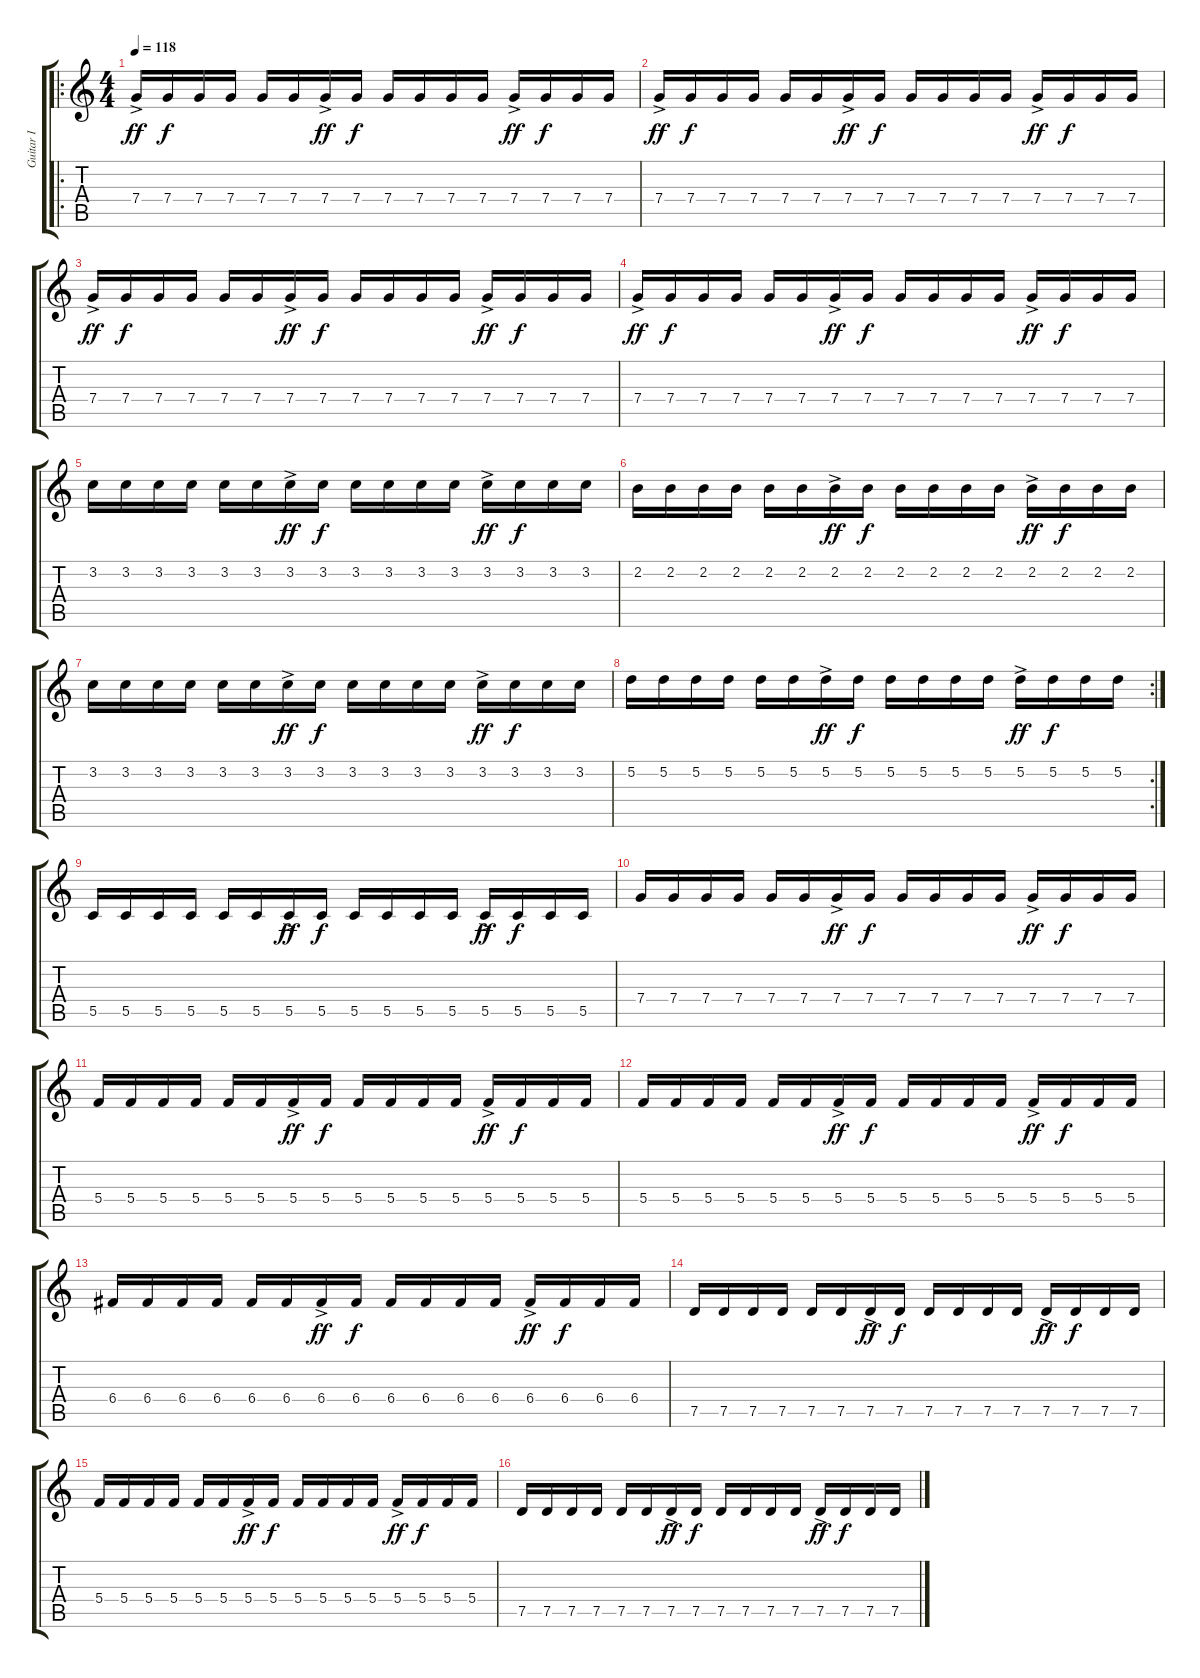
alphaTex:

\track ("Guitar I" "Guitar I") {instrument electricguitarjazz}
\staff {score tabs}
\tuning (D4 A3 F3 C3 G2 C2) {hide}
\ro
\ts (4 4)
\tempo 118
\clef g2
\ks c
7.4{ac}.16{dy ff} 7.4.16{dy f} 7.4.16 7.4.16 7.4.16 7.4.16 7.4{ac}.16{dy ff} 7.4.16{dy f} 7.4.16 7.4.16 7.4.16 7.4.16 7.4{ac}.16{dy ff} 7.4.16{dy f} 7.4.16 7.4.16 |
7.4{ac}.16{dy ff} 7.4.16{dy f} 7.4.16 7.4.16 7.4.16 7.4.16 7.4{ac}.16{dy ff} 7.4.16{dy f} 7.4.16 7.4.16 7.4.16 7.4.16 7.4{ac}.16{dy ff} 7.4.16{dy f} 7.4.16 7.4.16 |
7.4{ac}.16{dy ff} 7.4.16{dy f} 7.4.16 7.4.16 7.4.16 7.4.16 7.4{ac}.16{dy ff} 7.4.16{dy f} 7.4.16 7.4.16 7.4.16 7.4.16 7.4{ac}.16{dy ff} 7.4.16{dy f} 7.4.16 7.4.16 |
7.4{ac}.16{dy ff} 7.4.16{dy f} 7.4.16 7.4.16 7.4.16 7.4.16 7.4{ac}.16{dy ff} 7.4.16{dy f} 7.4.16 7.4.16 7.4.16 7.4.16 7.4{ac}.16{dy ff} 7.4.16{dy f} 7.4.16 7.4.16 |
3.2.16 3.2.16 3.2.16 3.2.16 3.2.16 3.2.16 3.2{ac}.16{dy ff} 3.2.16{dy f} 3.2.16 3.2.16 3.2.16 3.2.16 3.2{ac}.16{dy ff} 3.2.16{dy f} 3.2.16 3.2.16 |
2.2.16 2.2.16 2.2.16 2.2.16 2.2.16 2.2.16 2.2{ac}.16{dy ff} 2.2.16{dy f} 2.2.16 2.2.16 2.2.16 2.2.16 2.2{ac}.16{dy ff} 2.2.16{dy f} 2.2.16 2.2.16 |
3.2.16 3.2.16 3.2.16 3.2.16 3.2.16 3.2.16 3.2{ac}.16{dy ff} 3.2.16{dy f} 3.2.16 3.2.16 3.2.16 3.2.16 3.2{ac}.16{dy ff} 3.2.16{dy f} 3.2.16 3.2.16 |
\rc 2
5.2.16 5.2.16 5.2.16 5.2.16 5.2.16 5.2.16 5.2{ac}.16{dy ff} 5.2.16{dy f} 5.2.16 5.2.16 5.2.16 5.2.16 5.2{ac}.16{dy ff} 5.2.16{dy f} 5.2.16 5.2.16 |
5.5.16 5.5.16 5.5.16 5.5.16 5.5.16 5.5.16 5.5{ac}.16{dy ff} 5.5.16{dy f} 5.5.16 5.5.16 5.5.16 5.5.16 5.5{ac}.16{dy ff} 5.5.16{dy f} 5.5.16 5.5.16 |
7.4.16 7.4.16 7.4.16 7.4.16 7.4.16 7.4.16 7.4{ac}.16{dy ff} 7.4.16{dy f} 7.4.16 7.4.16 7.4.16 7.4.16 7.4{ac}.16{dy ff} 7.4.16{dy f} 7.4.16 7.4.16 |
5.4.16 5.4.16 5.4.16 5.4.16 5.4.16 5.4.16 5.4{ac}.16{dy ff} 5.4.16{dy f} 5.4.16 5.4.16 5.4.16 5.4.16 5.4{ac}.16{dy ff} 5.4.16{dy f} 5.4.16 5.4.16 |
5.4.16 5.4.16 5.4.16 5.4.16 5.4.16 5.4.16 5.4{ac}.16{dy ff} 5.4.16{dy f} 5.4.16 5.4.16 5.4.16 5.4.16 5.4{ac}.16{dy ff} 5.4.16{dy f} 5.4.16 5.4.16 |
6.4.16 6.4.16 6.4.16 6.4.16 6.4.16 6.4.16 6.4{ac}.16{dy ff} 6.4.16{dy f} 6.4.16 6.4.16 6.4.16 6.4.16 6.4{ac}.16{dy ff} 6.4.16{dy f} 6.4.16 6.4.16 |
7.5.16 7.5.16 7.5.16 7.5.16 7.5.16 7.5.16 7.5{ac}.16{dy ff} 7.5.16{dy f} 7.5.16 7.5.16 7.5.16 7.5.16 7.5{ac}.16{dy ff} 7.5.16{dy f} 7.5.16 7.5.16 |
5.4.16 5.4.16 5.4.16 5.4.16 5.4.16 5.4.16 5.4{ac}.16{dy ff} 5.4.16{dy f} 5.4.16 5.4.16 5.4.16 5.4.16 5.4{ac}.16{dy ff} 5.4.16{dy f} 5.4.16 5.4.16 |
7.5.16 7.5.16 7.5.16 7.5.16 7.5.16 7.5.16 7.5{ac}.16{dy ff} 7.5.16{dy f} 7.5.16 7.5.16 7.5.16 7.5.16 7.5{ac}.16{dy ff} 7.5.16{dy f} 7.5.16 7.5.16
